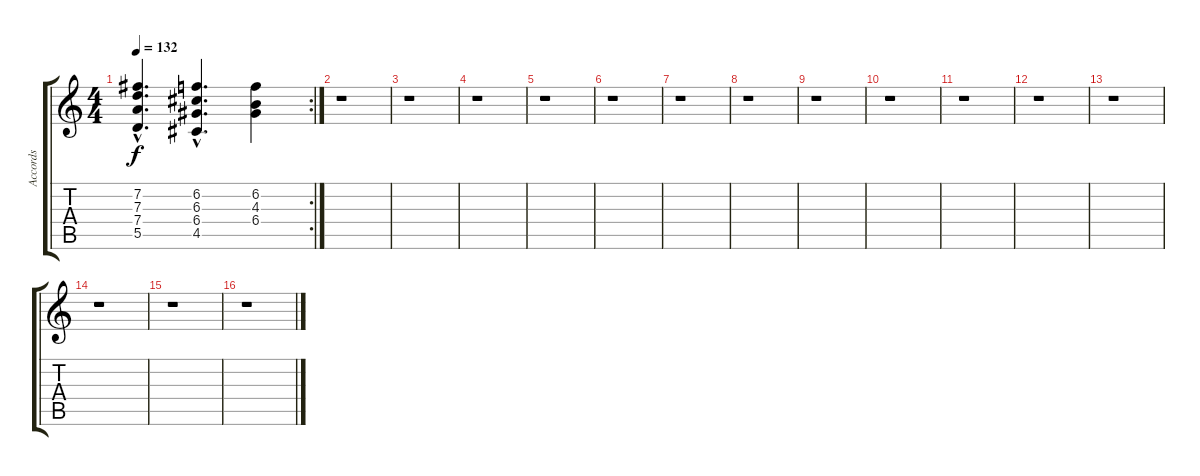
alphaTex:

\track ("Accords" "Accords") {instrument acousticguitarnylon}
\staff {score tabs}
\tuning (E4 B3 G3 D3 A2 E2) {hide}
\rc 2
\ts (4 4)
\tempo 132
\clef g2
\ks c
(7.2{hac} 7.3{hac} 7.4{hac} 5.5{hac}).4{d dy f} (6.2{hac} 6.3{hac} 6.4{hac} 4.5{hac}).4{d} (6.2 4.3 6.4).4 |
r.1 |
r.1 |
r.1 |
r.1 |
r.1 |
r.1 |
r.1 |
r.1 |
r.1 |
r.1 |
r.1 |
r.1 |
r.1 |
r.1 |
r.1
